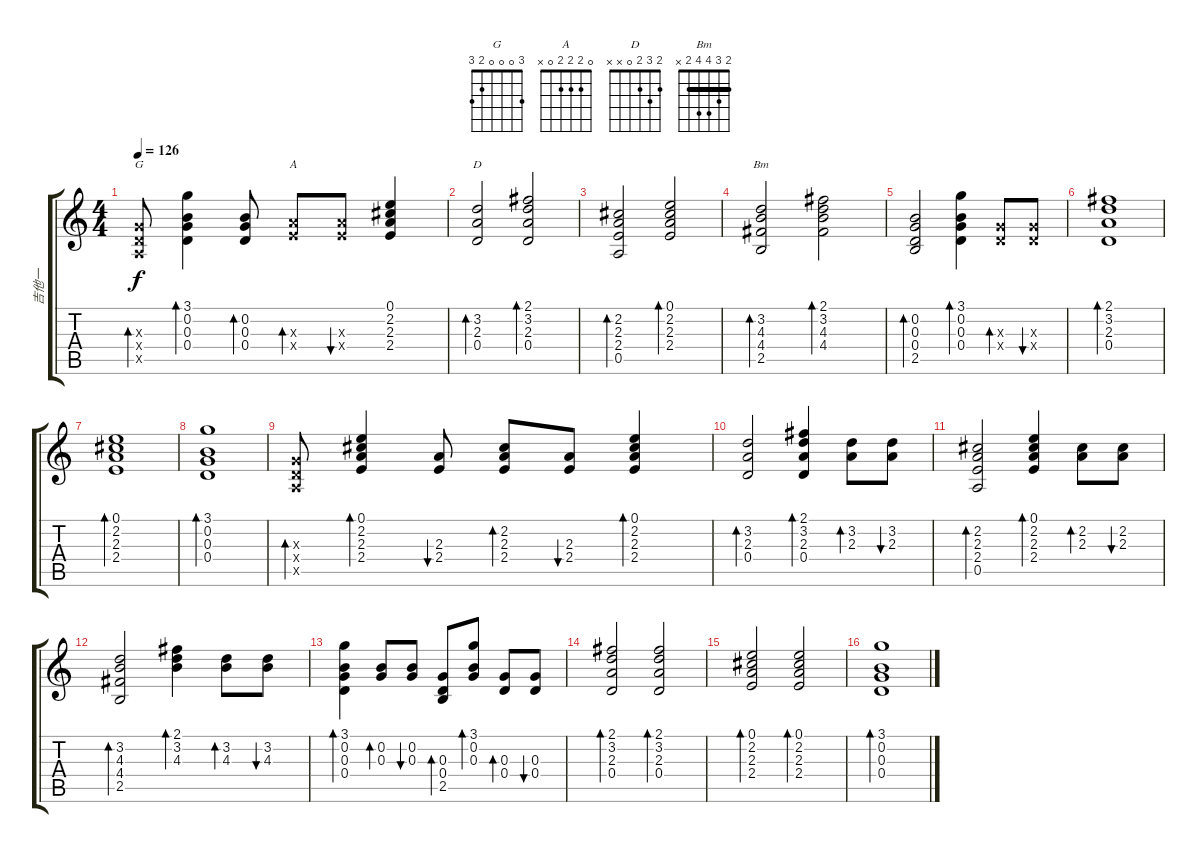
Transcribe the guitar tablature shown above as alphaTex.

\track ("吉他一" "吉他一") {instrument acousticguitarsteel}
\staff {score tabs}
\tuning (E4 B3 G3 D3 A2 E2) {hide}
\chord ("G" 3 0 0 0 2 3)
\chord ("A" 0 2 2 2 0 x)
\chord ("D" 2 3 2 0 x x)
\chord ("Bm" 2 3 4 4 2 x) {barre 2}
\ts (4 4)
\tempo 126
\clef g2
\ks c
(0.3{x} 0.4{x} 0.5{x}).8{bd 120 ch "G" dy f} (3.1 0.2 0.3 0.4).4{bd 120} (0.2 0.3 0.4).8{bd 120} (2.3{x} 2.4{x}).8{bd 120 ch "A"} (2.3{x} 2.4{x}).8{bu 120} (0.1 2.2 2.3 2.4).4 |
(3.2 2.3 0.4).2{bd 120 ch "D"} (2.1 3.2 2.3 0.4).2{bd 120} |
(2.2 2.3 2.4 0.5).2{bd 120} (0.1 2.2 2.3 2.4).2{bd 120} |
(3.2 4.3 4.4 2.5).2{bd 120 ch "Bm"} (2.1 3.2 4.3 4.4).2{bd 120} |
(0.2 0.3 0.4 2.5).2{bd 120} (3.1 0.2 0.3 0.4).4{bd 120} (0.3{x} 0.4{x}).8{bd 60} (0.3{x} 0.4{x}).8{bu 60} |
(2.1 3.2 2.3 0.4).1{bd 120} |
(0.1 2.2 2.3 2.4).1{bd 120} |
(3.1 0.2 0.3 0.4).1{bd 120} |
(0.3{x} 0.4{x} 0.5{x}).8{bd 60} (0.1 2.2 2.3 2.4).4{bd 60} (2.3 2.4).8{bu 60} (2.2 2.3 2.4).8{bd 60} (2.3 2.4).8{bu 60} (0.1 2.2 2.3 2.4).4{bd 60} |
(3.2 2.3 0.4).2{bd 120} (2.1 3.2 2.3 0.4).4{bd 120} (3.2 2.3).8{bd 120} (3.2 2.3).8{bu 120} |
(2.2 2.3 2.4 0.5).2{bd 120} (0.1 2.2 2.3 2.4).4{bd 120} (2.2 2.3).8{bd 120} (2.2 2.3).8{bu 120} |
(3.2 4.3 4.4 2.5).2{bd 120} (2.1 3.2 4.3).4{bd 120} (3.2 4.3).8{bd 120} (3.2 4.3).8{bu 120} |
(3.1 0.2 0.3 0.4).4{bd 120} (0.2 0.3).8{bd 120} (0.2 0.3).8{bu 120} (0.3 0.4 2.5).8{bd 120} (3.1 0.2 0.3).8{bd 120} (0.3 0.4).8{bd 120} (0.3 0.4).8{bu 120} |
(2.1 3.2 2.3 0.4).2{bd 120} (2.1 3.2 2.3 0.4).2{bd 120} |
(0.1 2.2 2.3 2.4).2{bd 120} (0.1 2.2 2.3 2.4).2{bd 120} |
(3.1 0.2 0.3 0.4).1{bd 120}
